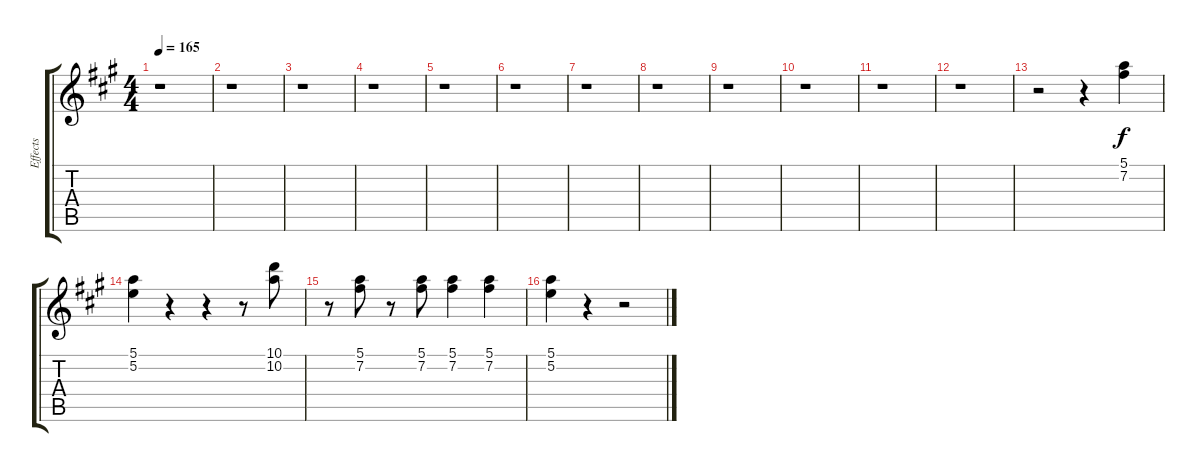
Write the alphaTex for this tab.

\track ("Effects" "Effects") {instrument electricguitarmuted}
\staff {score tabs}
\tuning (E4 B3 G3 D3 A2 E2) {hide}
\ts (4 4)
\tempo 165
\clef g2
\ks a
r.1{dy f} |
r.1 |
r.1 |
r.1 |
r.1 |
r.1 |
r.1 |
r.1 |
r.1 |
r.1 |
r.1 |
r.1 |
r.2 r.4 (5.1 7.2).4{volume 13 instrument choiraahs} |
(5.1 5.2).4 r.4 r.4 r.8 (10.1 10.2).8 |
r.8 (5.1 7.2).8 r.8 (5.1 7.2).8 (5.1 7.2).4 (5.1 7.2).4 |
(5.1 5.2).4 r.4 r.2
